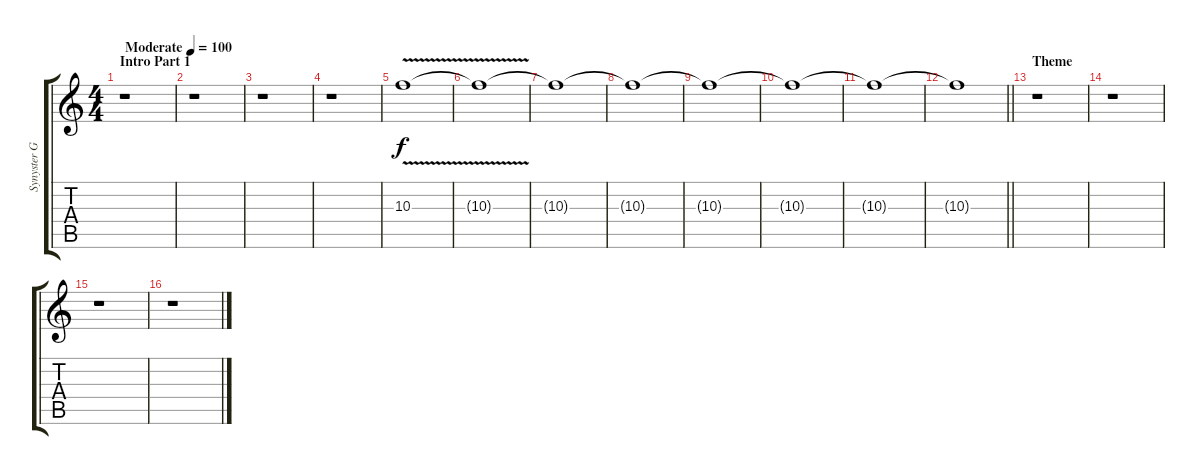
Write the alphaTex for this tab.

\track ("Synyster Gates Lead 1" "Synyster G") {instrument overdrivenguitar}
\staff {score tabs}
\tuning (E4 B3 G3 D3 A2 D2) {hide}
\ts (4 4)
\section ("" "Intro Part 1")
\tempo (100 "Moderate")
\clef g2
\ks c
r.1{dy f instrument overdrivenguitar} |
r.1 |
r.1 |
r.1{volume 0} |
10.3{v}.1{volume 3} |
10.3{t}.1{volume 6} |
10.3{t}.1{volume 11} |
10.3{t}.1 |
10.3{t}.1 |
10.3{t}.1 |
10.3{t}.1{volume 15} |
\barLineRight lightlight
10.3{t}.1 |
\section ("" "Theme")
r.1 |
r.1 |
r.1 |
r.1
